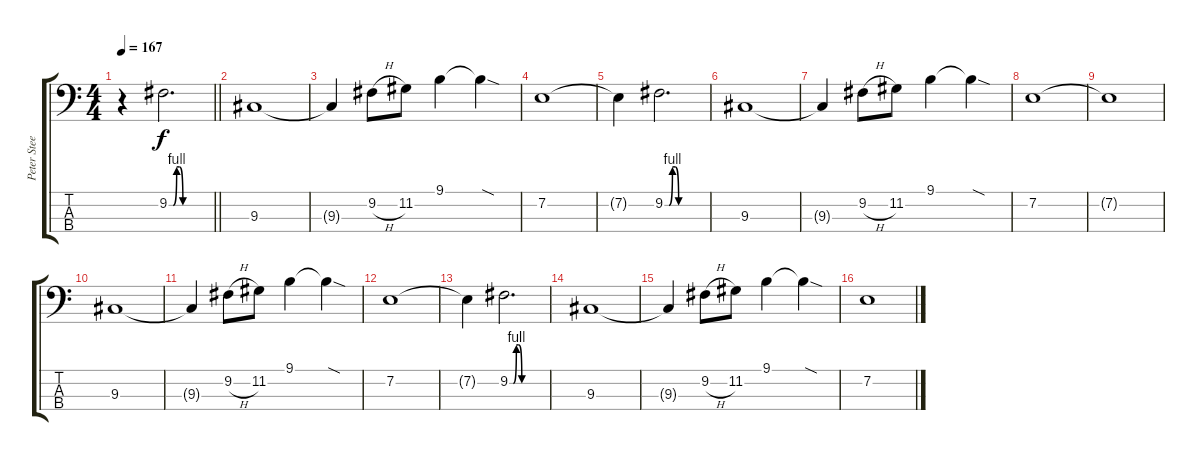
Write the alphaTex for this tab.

\track ("Peter Steele" "Peter Stee") {instrument electricbasspick}
\staff {score tabs}
\tuning (D2 A1 E1 B0) {hide}
\ts (4 4)
\tempo 167
\clef f4
\barLineRight lightlight
\ks c
r.4{dy f} 9.2{be (custom 0 0 6 0 11 4 15 4 20 0 60 0)}.2{d} |
\section ("" "")
9.3.1 |
9.3{t}.4 9.2{h}.8 11.2.8 9.1.4 9.1{sod t}.4 |
7.2.1 |
7.2{t}.4 9.2{be (custom 0 0 6 0 11 4 15 4 20 0 60 0)}.2{d} |
9.3.1 |
9.3{t}.4 9.2{h}.8 11.2.8 9.1.4 9.1{sod t}.4 |
7.2.1 |
7.2{t}.1 |
9.3.1 |
9.3{t}.4 9.2{h}.8 11.2.8 9.1.4 9.1{sod t}.4 |
7.2.1 |
7.2{t}.4 9.2{be (custom 0 0 6 0 11 4 15 4 20 0 60 0)}.2{d} |
9.3.1 |
9.3{t}.4 9.2{h}.8 11.2.8 9.1.4 9.1{sod t}.4 |
7.2.1
